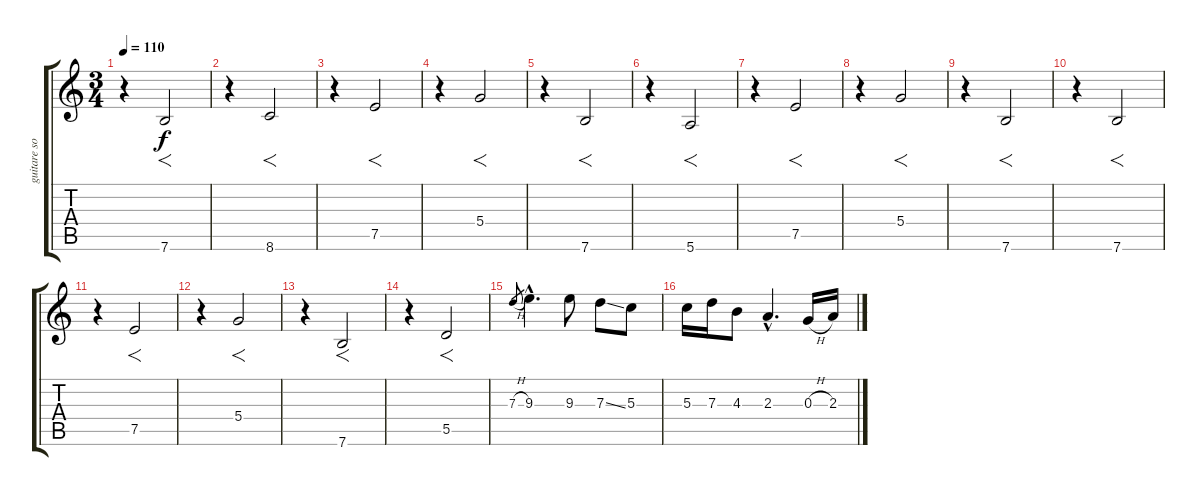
\track ("guitare solo" "guitare so") {instrument overdrivenguitar}
\staff {score tabs}
\tuning (E4 B3 G3 D3 A2 E2) {hide}
\ts (3 4)
\tempo 110
\clef g2
\ks c
r.4{dy f} 7.6.2{f} |
r.4 8.6.2{f} |
r.4 7.5.2{f} |
r.4 5.4.2{f} |
r.4 7.6.2{f} |
r.4 5.6.2{f} |
r.4 7.5.2{f} |
r.4 5.4.2{f} |
r.4 7.6.2{f} |
r.4 7.6.2{f} |
r.4 7.5.2{f} |
r.4 5.4.2{f} |
r.4 7.6.2{f} |
r.4 5.5.2{f} |
7.3{h}.8{gr} 9.3{hac}.4{d} 9.3.8 7.3{ss}.8 5.3.8 |
5.3.16 7.3.16 4.3.8 2.3{hac}.4{d} 0.3{h}.16 2.3.16
